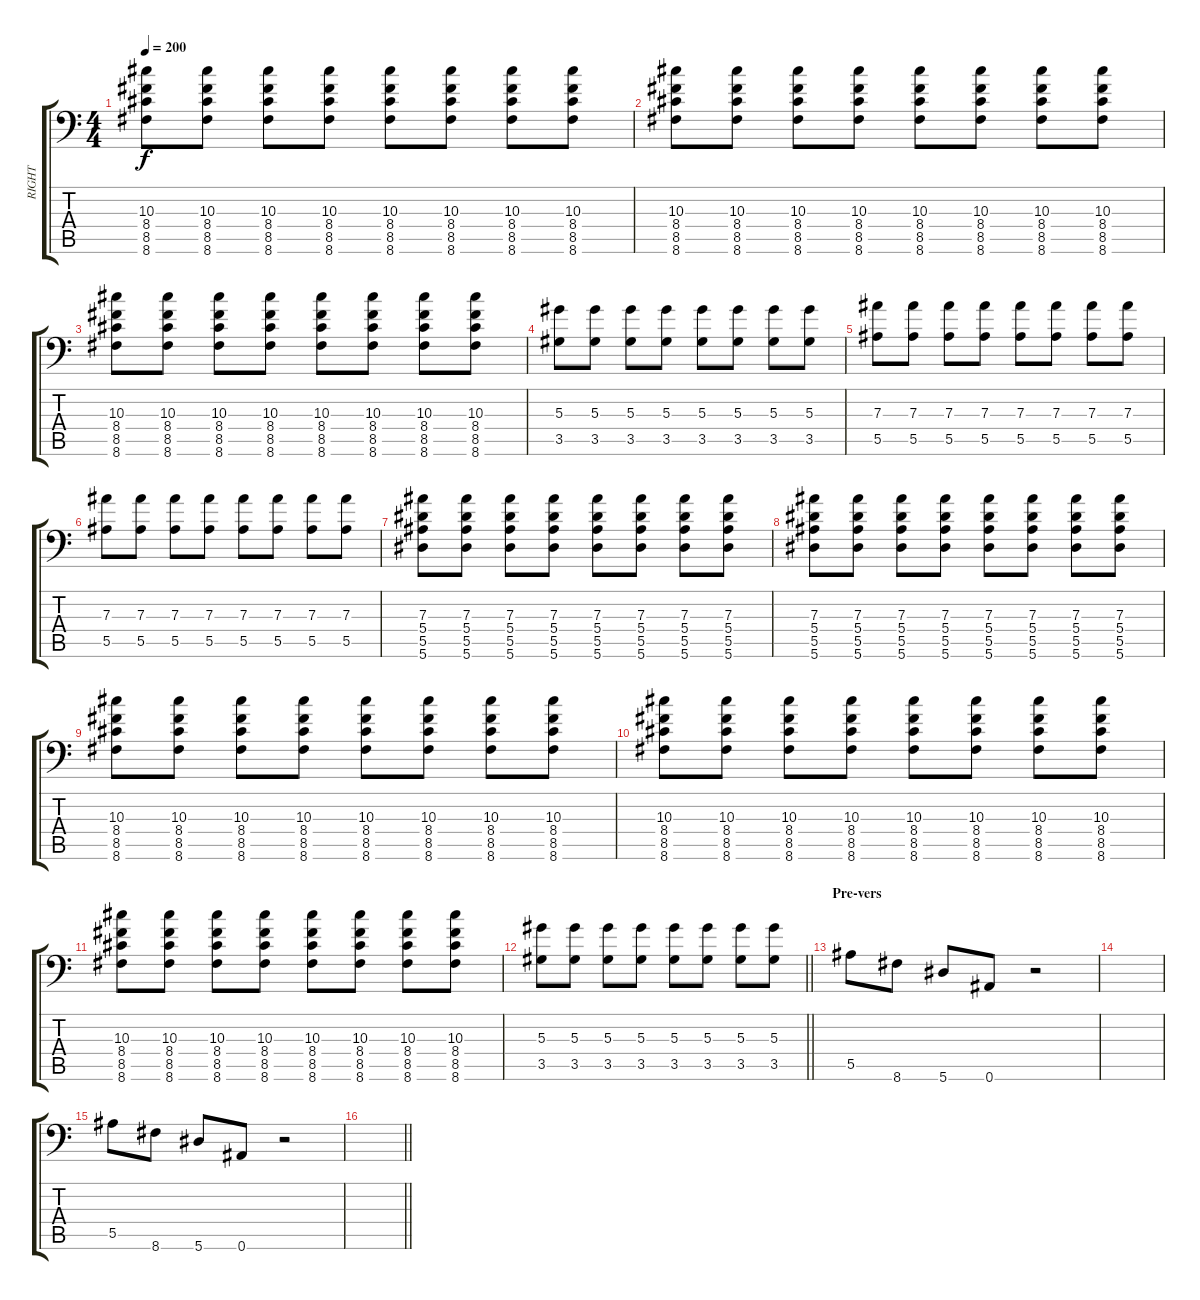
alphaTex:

\track ("RIGHT" "RIGHT") {instrument distortionguitar}
\staff {score tabs}
\tuning (C4 G3 Eb3 Bb2 F2 Bb1) {hide}
\ts (4 4)
\tempo 200
\clef f4
\ks c
(10.3 8.4 8.5 8.6).8{dy f} (10.3 8.4 8.5 8.6).8 (10.3 8.4 8.5 8.6).8 (10.3 8.4 8.5 8.6).8 (10.3 8.4 8.5 8.6).8 (10.3 8.4 8.5 8.6).8 (10.3 8.4 8.5 8.6).8 (10.3 8.4 8.5 8.6).8 |
(10.3 8.4 8.5 8.6).8 (10.3 8.4 8.5 8.6).8 (10.3 8.4 8.5 8.6).8 (10.3 8.4 8.5 8.6).8 (10.3 8.4 8.5 8.6).8 (10.3 8.4 8.5 8.6).8 (10.3 8.4 8.5 8.6).8 (10.3 8.4 8.5 8.6).8 |
(10.3 8.4 8.5 8.6).8 (10.3 8.4 8.5 8.6).8 (10.3 8.4 8.5 8.6).8 (10.3 8.4 8.5 8.6).8 (10.3 8.4 8.5 8.6).8 (10.3 8.4 8.5 8.6).8 (10.3 8.4 8.5 8.6).8 (10.3 8.4 8.5 8.6).8 |
(5.3 3.5).8 (5.3 3.5).8 (5.3 3.5).8 (5.3 3.5).8 (5.3 3.5).8 (5.3 3.5).8 (5.3 3.5).8 (5.3 3.5).8 |
(7.3 5.5).8 (7.3 5.5).8 (7.3 5.5).8 (7.3 5.5).8 (7.3 5.5).8 (7.3 5.5).8 (7.3 5.5).8 (7.3 5.5).8 |
(7.3 5.5).8 (7.3 5.5).8 (7.3 5.5).8 (7.3 5.5).8 (7.3 5.5).8 (7.3 5.5).8 (7.3 5.5).8 (7.3 5.5).8 |
(7.3 5.4 5.5 5.6).8 (7.3 5.4 5.5 5.6).8 (7.3 5.4 5.5 5.6).8 (7.3 5.4 5.5 5.6).8 (7.3 5.4 5.5 5.6).8 (7.3 5.4 5.5 5.6).8 (7.3 5.4 5.5 5.6).8 (7.3 5.4 5.5 5.6).8 |
(7.3 5.4 5.5 5.6).8 (7.3 5.4 5.5 5.6).8 (7.3 5.4 5.5 5.6).8 (7.3 5.4 5.5 5.6).8 (7.3 5.4 5.5 5.6).8 (7.3 5.4 5.5 5.6).8 (7.3 5.4 5.5 5.6).8 (7.3 5.4 5.5 5.6).8 |
(10.3 8.4 8.5 8.6).8 (10.3 8.4 8.5 8.6).8 (10.3 8.4 8.5 8.6).8 (10.3 8.4 8.5 8.6).8 (10.3 8.4 8.5 8.6).8 (10.3 8.4 8.5 8.6).8 (10.3 8.4 8.5 8.6).8 (10.3 8.4 8.5 8.6).8 |
(10.3 8.4 8.5 8.6).8 (10.3 8.4 8.5 8.6).8 (10.3 8.4 8.5 8.6).8 (10.3 8.4 8.5 8.6).8 (10.3 8.4 8.5 8.6).8 (10.3 8.4 8.5 8.6).8 (10.3 8.4 8.5 8.6).8 (10.3 8.4 8.5 8.6).8 |
(10.3 8.4 8.5 8.6).8 (10.3 8.4 8.5 8.6).8 (10.3 8.4 8.5 8.6).8 (10.3 8.4 8.5 8.6).8 (10.3 8.4 8.5 8.6).8 (10.3 8.4 8.5 8.6).8 (10.3 8.4 8.5 8.6).8 (10.3 8.4 8.5 8.6).8 |
\barLineRight lightlight
(5.3 3.5).8 (5.3 3.5).8 (5.3 3.5).8 (5.3 3.5).8 (5.3 3.5).8 (5.3 3.5).8 (5.3 3.5).8 (5.3 3.5).8 |
\section ("" "Pre-vers")
5.5.8 8.6.8 5.6.8 0.6.8 r.2 |
|
5.5.8 8.6.8 5.6.8 0.6.8 r.2 |
\barLineRight lightlight
